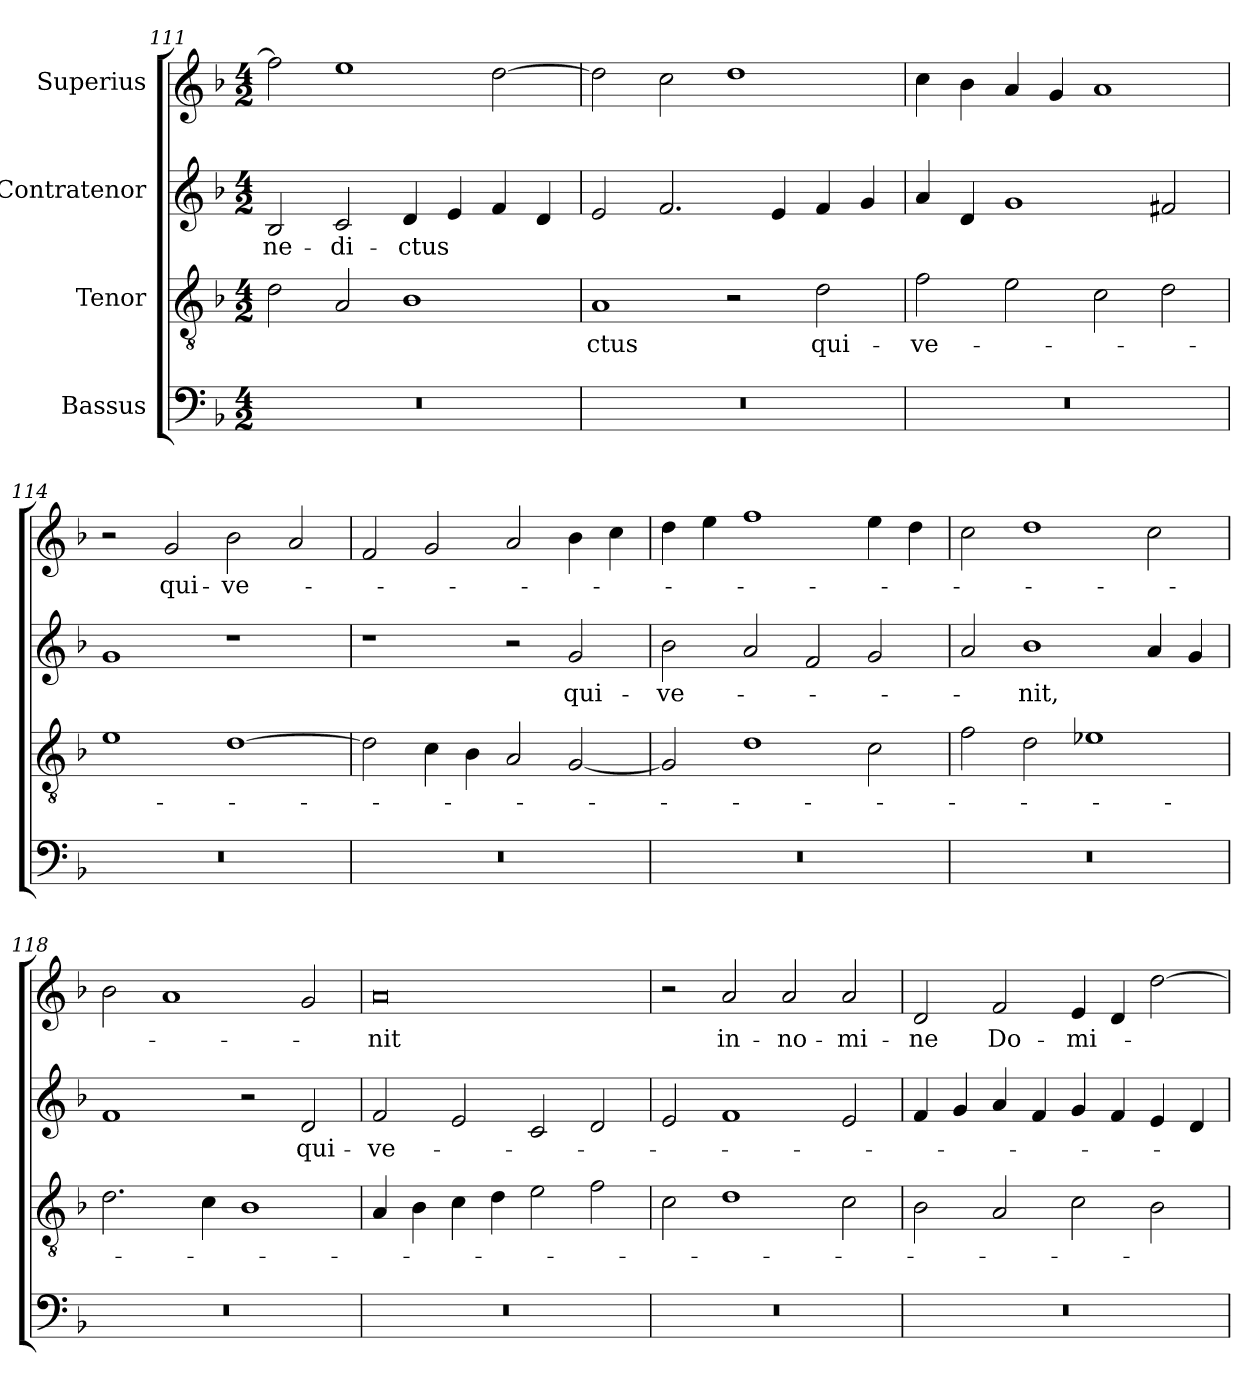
**kern	**kern	**text	**kern	**text	**kern	**text
*part4	*part3	*part3	*part2	*part2	*part1	*part1
*staff4	*staff3	*staff3	*staff2	*staff2	*staff1	*staff1
*I"Bassus	*I"Tenor	*	*I"Contratenor	*	*I"Superius	*
*clefF4	*clefGv2	*	*clefG2	*	*clefG2	*
*k[b-]	*k[b-]	*	*k[b-]	*	*k[b-]	*
*M4/2	*M4/2	*	*M4/2	*	*M4/2	*
=111	=111	=111	=111	=111	=111	=111
0r	2d\	.	2B-/	-ne-	2ff\]	.
.	2A/	.	2c/	-di-	1ee\	.
.	1B-\	.	4d/	-ctus	.	.
.	.	.	4e/	.	.	.
.	.	.	4f/	.	[2dd\	.
.	.	.	4d/	.	.	.
=112	=112	=112	=112	=112	=112	=112
0r	1A/	-ctus	2e/	.	2dd\]	.
.	.	.	2.f/	.	2cc\	.
.	2r	.	.	.	1dd\	.
.	.	.	4e/	.	.	.
.	2d\	qui-	4f/	.	.	.
.	.	.	4g/	.	.	.
=113	=113	=113	=113	=113	=113	=113
0r	2f\	ve-	4a/	.	4cc\	.
.	.	.	4d/	.	4b-\	.
.	2e\	.	1g/	.	4a/	.
.	.	.	.	.	4g/	.
.	2c\	.	.	.	1a/	.
.	2d\	.	2f#X/	.	.	.
=114	=114	=114	=114	=114	=114	=114
0r	1e\	.	1g/	.	2r	.
.	.	.	.	.	2g/	qui-
.	[1d\	.	1r	.	2b-\	ve-
.	.	.	.	.	2a/	.
=115	=115	=115	=115	=115	=115	=115
0r	2d\]	.	1r	.	2f/	.
.	4c\	.	.	.	2g/	.
.	4B-\	.	.	.	.	.
.	2A/	.	2r	.	2a/	.
.	[2G/	.	2g/	qui-	4b-\	.
.	.	.	.	.	4cc\	.
=116	=116	=116	=116	=116	=116	=116
0r	2G/]	.	2b-\	ve-	4dd\	.
.	.	.	.	.	4ee\	.
.	1d\	.	2a/	.	1ff\	.
.	.	.	2f/	.	.	.
.	2c\	.	2g/	.	4ee\	.
.	.	.	.	.	4dd\	.
=117	=117	=117	=117	=117	=117	=117
0r	2f\	.	2a/	.	2cc\	.
.	2d\	.	1b-\	-nit,	1dd\	.
.	1e-X\	.	.	.	.	.
.	.	.	4a/	.	2cc\	.
.	.	.	4g/	.	.	.
=118	=118	=118	=118	=118	=118	=118
0r	2.d\	.	1f/	.	2b-\	.
.	.	.	.	.	1a/	.
.	4c\	.	.	.	.	.
.	1B-\	.	2r	.	.	.
.	.	.	2d/	qui-	2g/	.
=119	=119	=119	=119	=119	=119	=119
0r	4A/	.	2f/	ve-	0a/	-nit
.	4B-\	.	.	.	.	.
.	4c\	.	2e/	.	.	.
.	4d\	.	.	.	.	.
.	2e\	.	2c/	.	.	.
.	2f\	.	2d/	.	.	.
=120	=120	=120	=120	=120	=120	=120
0r	2c\	.	2e/	.	2r	.
.	1d\	.	1f/	.	2a/	in-
.	.	.	.	.	2a/	no-
.	2c\	.	2e/	.	2a/	-mi-
=121	=121	=121	=121	=121	=121	=121
0r	2B-\	.	4f/	.	2d/	-ne
.	.	.	4g/	.	.	.
.	2A/	.	4a/	.	2f/	Do-
.	.	.	4f/	.	.	.
.	2c\	.	4g/	.	4e/	-mi-
.	.	.	4f/	.	4d/	.
.	2B-\	.	4e/	.	[2dd\	.
.	.	.	4d/	.	.	.
=	=	=	=	=	=	=
*-	*-	*-	*-	*-	*-	*-
